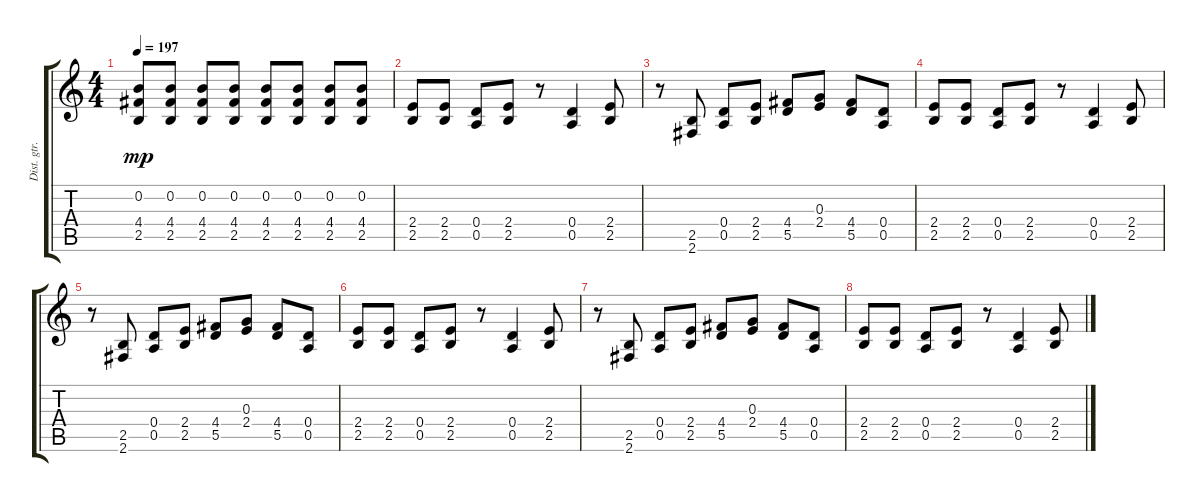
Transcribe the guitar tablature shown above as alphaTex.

\track ("Dist. gtr." "Dist. gtr.") {instrument distortionguitar}
\staff {score tabs}
\tuning (E4 B3 G3 D3 A2 E2) {hide}
\ts (4 4)
\tempo 197
\clef g2
\ks c
(0.2 4.4 2.5).8{dy mp} (0.2 4.4 2.5).8 (0.2 4.4 2.5).8 (0.2 4.4 2.5).8 (0.2 4.4 2.5).8 (0.2 4.4 2.5).8 (0.2 4.4 2.5).8 (0.2 4.4 2.5).8 |
(2.4 2.5).8 (2.4 2.5).8 (0.4 0.5).8 (2.4 2.5).8 r.8 (0.4 0.5).4 (2.4 2.5).8 |
r.8 (2.5 2.6).8 (0.4 0.5).8 (2.4 2.5).8 (4.4 5.5).8 (0.3 2.4).8 (4.4 5.5).8 (0.4 0.5).8 |
(2.4 2.5).8 (2.4 2.5).8 (0.4 0.5).8 (2.4 2.5).8 r.8 (0.4 0.5).4 (2.4 2.5).8 |
r.8 (2.5 2.6).8 (0.4 0.5).8 (2.4 2.5).8 (4.4 5.5).8 (0.3 2.4).8 (4.4 5.5).8 (0.4 0.5).8 |
(2.4 2.5).8 (2.4 2.5).8 (0.4 0.5).8 (2.4 2.5).8 r.8 (0.4 0.5).4 (2.4 2.5).8 |
r.8 (2.5 2.6).8 (0.4 0.5).8 (2.4 2.5).8 (4.4 5.5).8 (0.3 2.4).8 (4.4 5.5).8 (0.4 0.5).8 |
(2.4 2.5).8 (2.4 2.5).8 (0.4 0.5).8 (2.4 2.5).8 r.8 (0.4 0.5).4 (2.4 2.5).8
